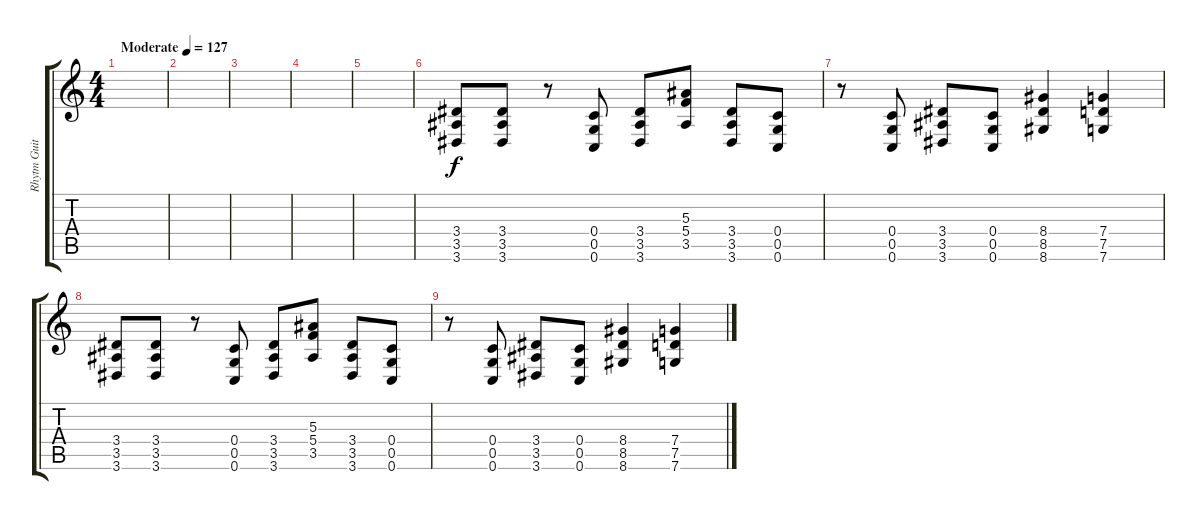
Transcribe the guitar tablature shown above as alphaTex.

\track ("Rhytm Guitar" "Rhytm Guit") {instrument distortionguitar}
\staff {score tabs}
\tuning (D4 A3 F3 C3 G2 C2) {hide}
\ts (4 4)
\tempo (127 "Moderate")
\clef g2
\ks c
|
|
|
|
|
(3.4 3.5 3.6).8 (3.4 3.5 3.6).8 r.8 (0.4 0.5 0.6).8 (3.4 3.5 3.6).8 (5.3 5.4 3.5).8 (3.4 3.5 3.6).8 (0.4 0.5 0.6).8 |
r.8 (0.4 0.5 0.6).8 (3.4 3.5 3.6).8 (0.4 0.5 0.6).8 (8.4 8.5 8.6).4 (7.4 7.5 7.6).4 |
(3.4 3.5 3.6).8 (3.4 3.5 3.6).8 r.8 (0.4 0.5 0.6).8 (3.4 3.5 3.6).8 (5.3 5.4 3.5).8 (3.4 3.5 3.6).8 (0.4 0.5 0.6).8 |
r.8 (0.4 0.5 0.6).8 (3.4 3.5 3.6).8 (0.4 0.5 0.6).8 (8.4 8.5 8.6).4 (7.4 7.5 7.6).4
